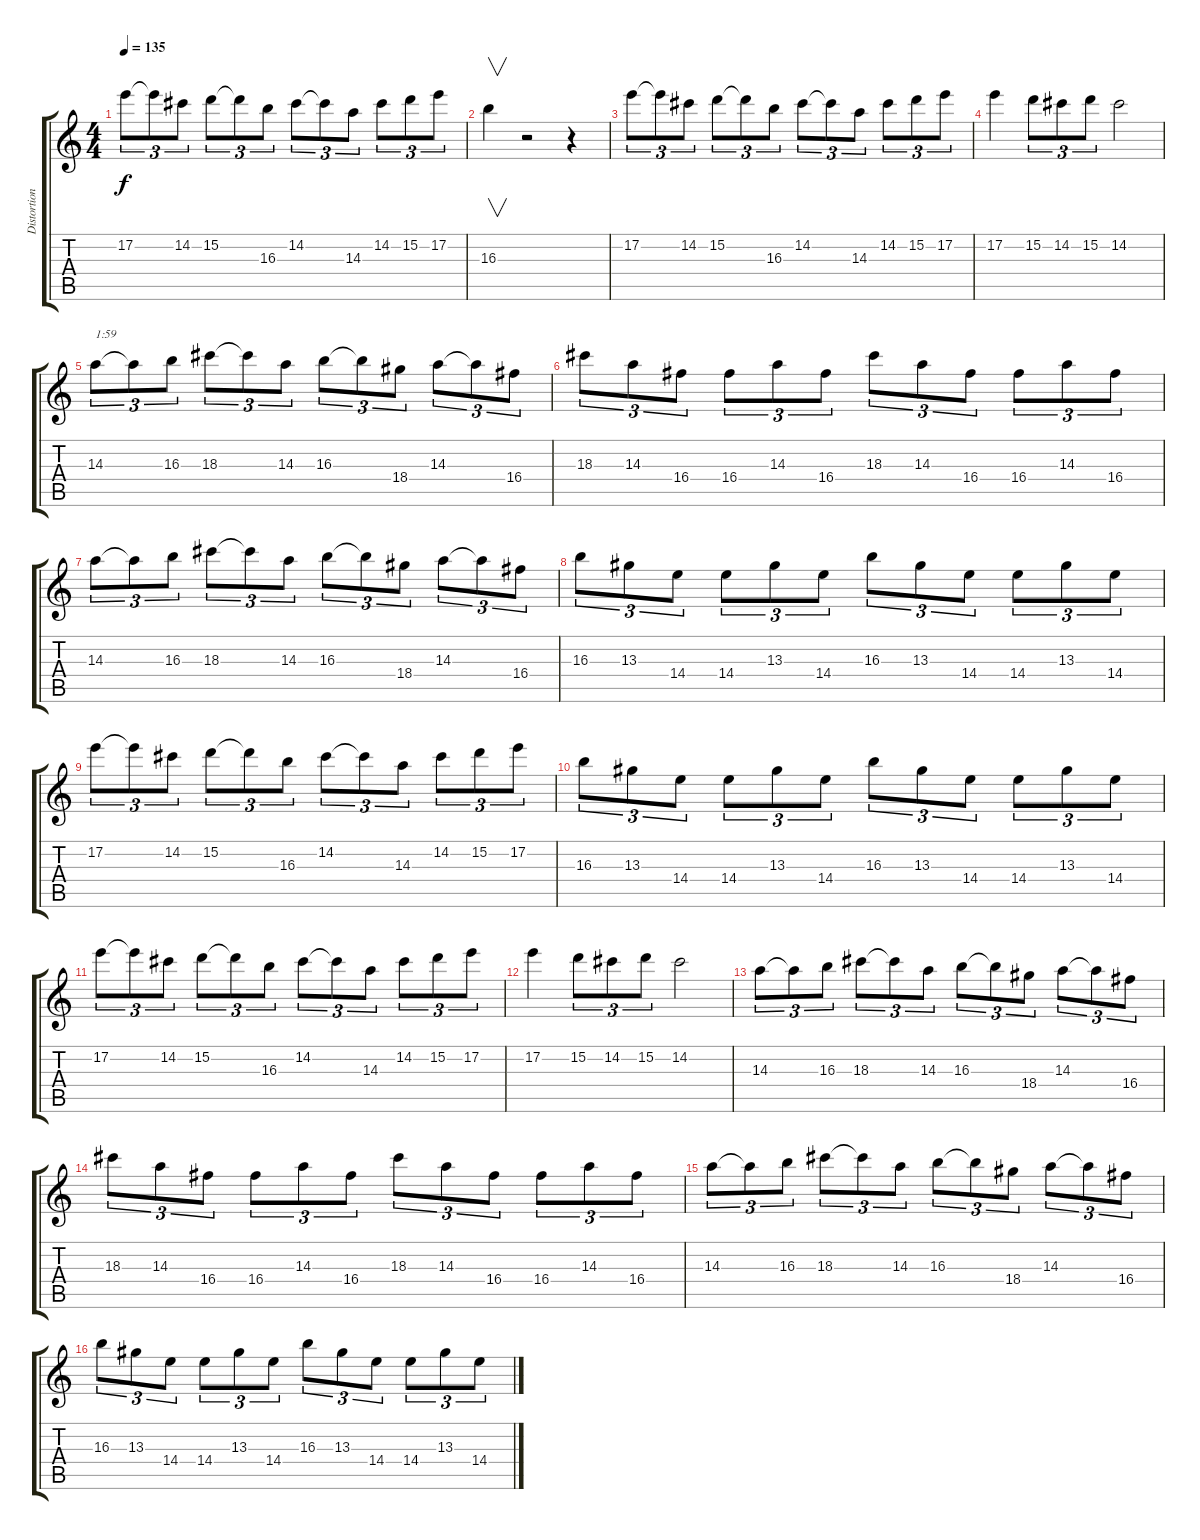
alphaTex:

\track ("Distortion" "Distortion") {instrument distortionguitar}
\staff {score tabs}
\tuning (E4 B3 G3 D3 A2 E2) {hide}
\ts (4 4)
\tempo 135
\clef g2
\ks c
17.2.8{tu (3 2) dy f} 17.2{t}.8{tu (3 2)} 14.2.8{tu (3 2)} 15.2.8{tu (3 2)} 15.2{t}.8{tu (3 2)} 16.3.8{tu (3 2)} 14.2.8{tu (3 2)} 14.2{t}.8{tu (3 2)} 14.3.8{tu (3 2)} 14.2.8{tu (3 2)} 15.2.8{tu (3 2)} 17.2.8{tu (3 2)} |
16.3.4{v} r.2 r.4 |
17.2.8{tu (3 2)} 17.2{t}.8{tu (3 2)} 14.2.8{tu (3 2)} 15.2.8{tu (3 2)} 15.2{t}.8{tu (3 2)} 16.3.8{tu (3 2)} 14.2.8{tu (3 2)} 14.2{t}.8{tu (3 2)} 14.3.8{tu (3 2)} 14.2.8{tu (3 2)} 15.2.8{tu (3 2)} 17.2.8{tu (3 2)} |
17.2.4 15.2.8{tu (3 2)} 14.2.8{tu (3 2)} 15.2.8{tu (3 2)} 14.2.2 |
14.3.8{tu (3 2) txt "1:59"} 14.3{t}.8{tu (3 2)} 16.3.8{tu (3 2)} 18.3.8{tu (3 2)} 18.3{t}.8{tu (3 2)} 14.3.8{tu (3 2)} 16.3.8{tu (3 2)} 16.3{t}.8{tu (3 2)} 18.4.8{tu (3 2)} 14.3.8{tu (3 2)} 14.3{t}.8{tu (3 2)} 16.4.8{tu (3 2)} |
18.3.8{tu (3 2)} 14.3.8{tu (3 2)} 16.4.8{tu (3 2)} 16.4.8{tu (3 2)} 14.3.8{tu (3 2)} 16.4.8{tu (3 2)} 18.3.8{tu (3 2)} 14.3.8{tu (3 2)} 16.4.8{tu (3 2)} 16.4.8{tu (3 2)} 14.3.8{tu (3 2)} 16.4.8{tu (3 2)} |
14.3.8{tu (3 2)} 14.3{t}.8{tu (3 2)} 16.3.8{tu (3 2)} 18.3.8{tu (3 2)} 18.3{t}.8{tu (3 2)} 14.3.8{tu (3 2)} 16.3.8{tu (3 2)} 16.3{t}.8{tu (3 2)} 18.4.8{tu (3 2)} 14.3.8{tu (3 2)} 14.3{t}.8{tu (3 2)} 16.4.8{tu (3 2)} |
16.3.8{tu (3 2)} 13.3.8{tu (3 2)} 14.4.8{tu (3 2)} 14.4.8{tu (3 2)} 13.3.8{tu (3 2)} 14.4.8{tu (3 2)} 16.3.8{tu (3 2)} 13.3.8{tu (3 2)} 14.4.8{tu (3 2)} 14.4.8{tu (3 2)} 13.3.8{tu (3 2)} 14.4.8{tu (3 2)} |
17.2.8{tu (3 2)} 17.2{t}.8{tu (3 2)} 14.2.8{tu (3 2)} 15.2.8{tu (3 2)} 15.2{t}.8{tu (3 2)} 16.3.8{tu (3 2)} 14.2.8{tu (3 2)} 14.2{t}.8{tu (3 2)} 14.3.8{tu (3 2)} 14.2.8{tu (3 2)} 15.2.8{tu (3 2)} 17.2.8{tu (3 2)} |
16.3.8{tu (3 2)} 13.3.8{tu (3 2)} 14.4.8{tu (3 2)} 14.4.8{tu (3 2)} 13.3.8{tu (3 2)} 14.4.8{tu (3 2)} 16.3.8{tu (3 2)} 13.3.8{tu (3 2)} 14.4.8{tu (3 2)} 14.4.8{tu (3 2)} 13.3.8{tu (3 2)} 14.4.8{tu (3 2)} |
17.2.8{tu (3 2)} 17.2{t}.8{tu (3 2)} 14.2.8{tu (3 2)} 15.2.8{tu (3 2)} 15.2{t}.8{tu (3 2)} 16.3.8{tu (3 2)} 14.2.8{tu (3 2)} 14.2{t}.8{tu (3 2)} 14.3.8{tu (3 2)} 14.2.8{tu (3 2)} 15.2.8{tu (3 2)} 17.2.8{tu (3 2)} |
17.2.4 15.2.8{tu (3 2)} 14.2.8{tu (3 2)} 15.2.8{tu (3 2)} 14.2.2 |
14.3.8{tu (3 2)} 14.3{t}.8{tu (3 2)} 16.3.8{tu (3 2)} 18.3.8{tu (3 2)} 18.3{t}.8{tu (3 2)} 14.3.8{tu (3 2)} 16.3.8{tu (3 2)} 16.3{t}.8{tu (3 2)} 18.4.8{tu (3 2)} 14.3.8{tu (3 2)} 14.3{t}.8{tu (3 2)} 16.4.8{tu (3 2)} |
18.3.8{tu (3 2)} 14.3.8{tu (3 2)} 16.4.8{tu (3 2)} 16.4.8{tu (3 2)} 14.3.8{tu (3 2)} 16.4.8{tu (3 2)} 18.3.8{tu (3 2)} 14.3.8{tu (3 2)} 16.4.8{tu (3 2)} 16.4.8{tu (3 2)} 14.3.8{tu (3 2)} 16.4.8{tu (3 2)} |
14.3.8{tu (3 2)} 14.3{t}.8{tu (3 2)} 16.3.8{tu (3 2)} 18.3.8{tu (3 2)} 18.3{t}.8{tu (3 2)} 14.3.8{tu (3 2)} 16.3.8{tu (3 2)} 16.3{t}.8{tu (3 2)} 18.4.8{tu (3 2)} 14.3.8{tu (3 2)} 14.3{t}.8{tu (3 2)} 16.4.8{tu (3 2)} |
16.3.8{tu (3 2)} 13.3.8{tu (3 2)} 14.4.8{tu (3 2)} 14.4.8{tu (3 2)} 13.3.8{tu (3 2)} 14.4.8{tu (3 2)} 16.3.8{tu (3 2)} 13.3.8{tu (3 2)} 14.4.8{tu (3 2)} 14.4.8{tu (3 2)} 13.3.8{tu (3 2)} 14.4.8{tu (3 2)}
